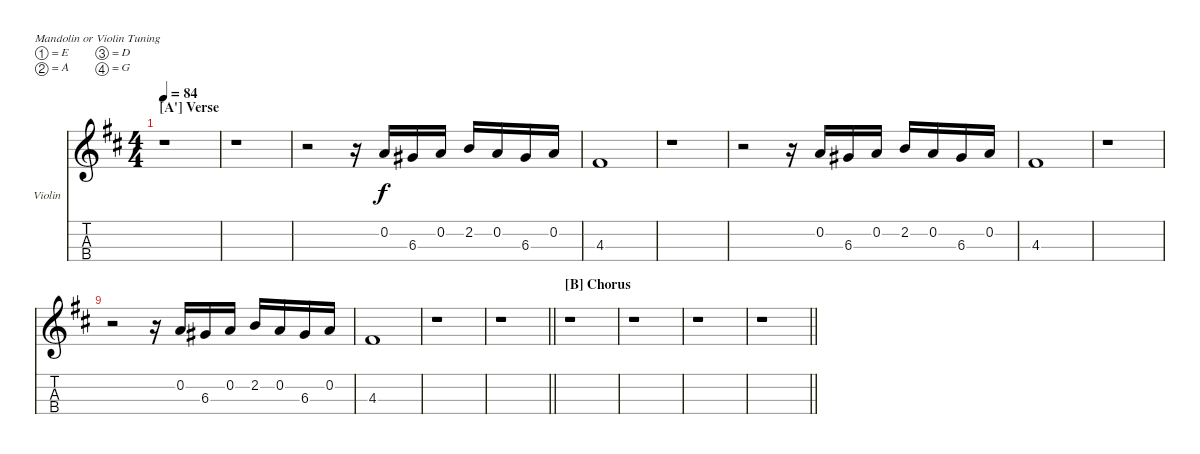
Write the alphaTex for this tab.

\bracketExtendMode nobrackets
\firstSystemTrackNameOrientation horizontal
\otherSystemsTrackNameOrientation horizontal
\defaultBarNumberDisplay FirstOfSystem
\track ("Violin" "Violin") {instrument violin}
\staff {score tabs}
\tuning (E5 A4 D4 G3)
\ts (4 4)
\section ("A'" "Verse")
\tempo 84
\clef g2
\scale
0.333333
\ks d
r.1{dy f} |
\scale
0.333333 r.1 |
\scale
0.333333 r.2 r.16 0.2.16 6.3.16 0.2.16 2.2.16 0.2.16 6.3.16 0.2.16 |
\scale
0.333333 4.3.1 |
\scale
0.333333 r.1 |
\scale
0.333333 r.2 r.16 0.2.16 6.3.16 0.2.16 2.2.16 0.2.16 6.3.16 0.2.16 |
\scale
0.333333 4.3.1 |
\scale
0.333333 r.1 |
\scale
0.333333 r.2 r.16 0.2.16 6.3.16 0.2.16 2.2.16 0.2.16 6.3.16 0.2.16 |
\scale
0.333333 4.3.1 |
\scale
0.333333 r.1 |
\scale
0.333333
\barLineRight lightlight
r.1 |
\section ("B" "Chorus")
\scale
0.333333 r.1 |
\scale
0.333333 r.1 |
\scale
0.333333 r.1 |
\scale
0.333333
\barLineRight lightlight
r.1
